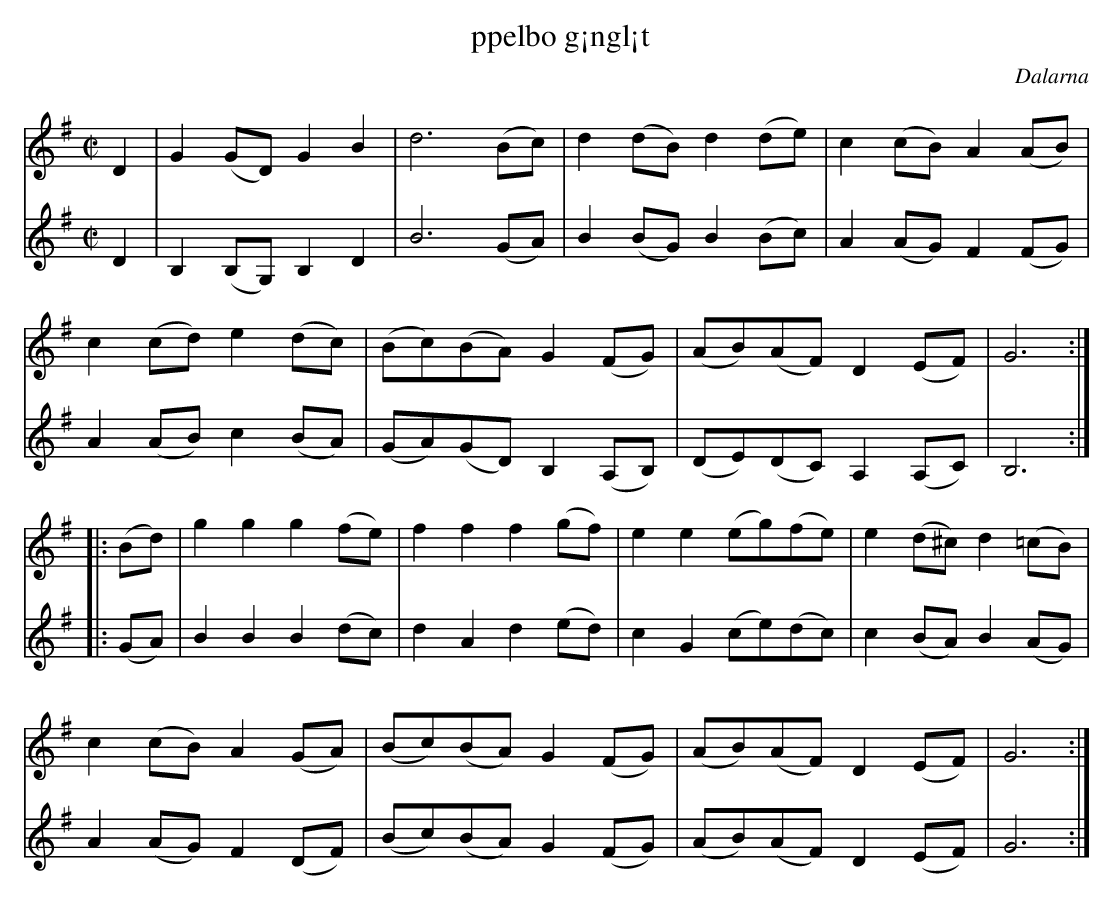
X:1
T: ppelbo g¡ngl¡t
M:C|
L:1/8
O:Dalarna
K:G
V:1
D2 | G2(GD) G2B2 | d6(Bc) | d2(dB) d2(de) | c2(cB) A2(AB) |
c2(cd) e2(dc) | (Bc)(BA) G2(FG) | (AB)(AF) D2(EF) | G6 :|
|: (Bd) | g2g2 g2(fe) | f2f2 f2(gf) | e2e2 (eg)(fe) | e2(d^c) d2(=cB) |
c2(cB) A2(GA) | (Bc)(BA) G2(FG) | (AB)(AF) D2(EF) | G6 :|
V:2
D2 | B,2(B,G,) B,2D2 | B6(GA) | B2(BG) B2(Bc) | A2(AG) F2(FG) |
A2(AB) c2(BA) | (GA)(GD) B,2(A,B,) | (DE)(DC) A,2(A,C) | B,6 :|
|: (GA) | B2B2 B2(dc) | d2A2 d2(ed) | c2G2 (ce)(dc) | c2(BA) B2(AG) |
A2(AG) F2(DF) | (Bc)(BA) G2(FG) | (AB)(AF) D2(EF) | G6 :|
